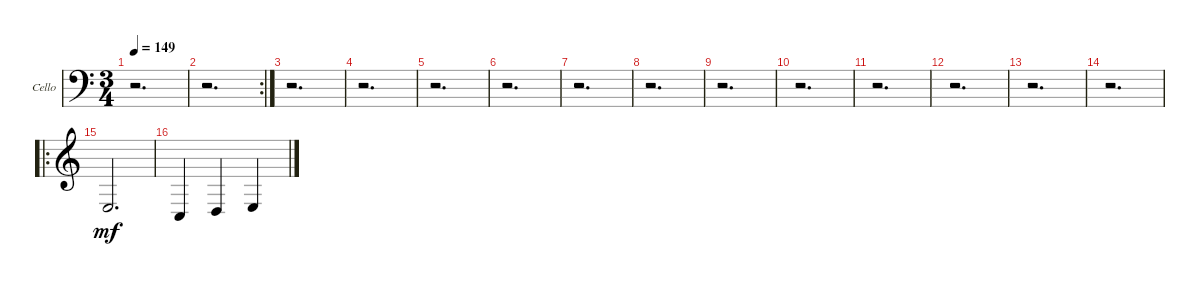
\defaultSystemsLayout 4
\bracketExtendMode groupsimilarinstruments
\firstSystemTrackNameOrientation horizontal
\otherSystemsTrackNameOrientation horizontal
\chordDiagramsInScore
\track ("Cello" "Cello") {instrument cello}
\staff {score}
\tuning (A3 D3 G2 C2)
\ts (3 4)
\tempo 149
\clef f4
\scale
0.313131
\ks c
r.2{d dy mf} |
\rc 2
\scale
0.354167 r.2{d} |
\scale
0.322917 r.2{d} |
\scale
0.322917 r.2{d} |
\scale
0.333333 r.2{d} |
\scale
0.333333 r.2{d} |
\scale
0.333333 r.2{d} |
\scale
0.333333 r.2{d} |
\scale
0.333333 r.2{d} |
\scale
0.333333 r.2{d} |
\scale
0.333333 r.2{d} |
\scale
0.333333 r.2{d} |
\scale
0.333333 r.2{d} |
\scale
0.313131 r.2{d} |
\ro
\clef g2
\scale
0.373737 2.2.2{d} |
\scale
0.313131 5.3.4 0.2.4 2.2.4
